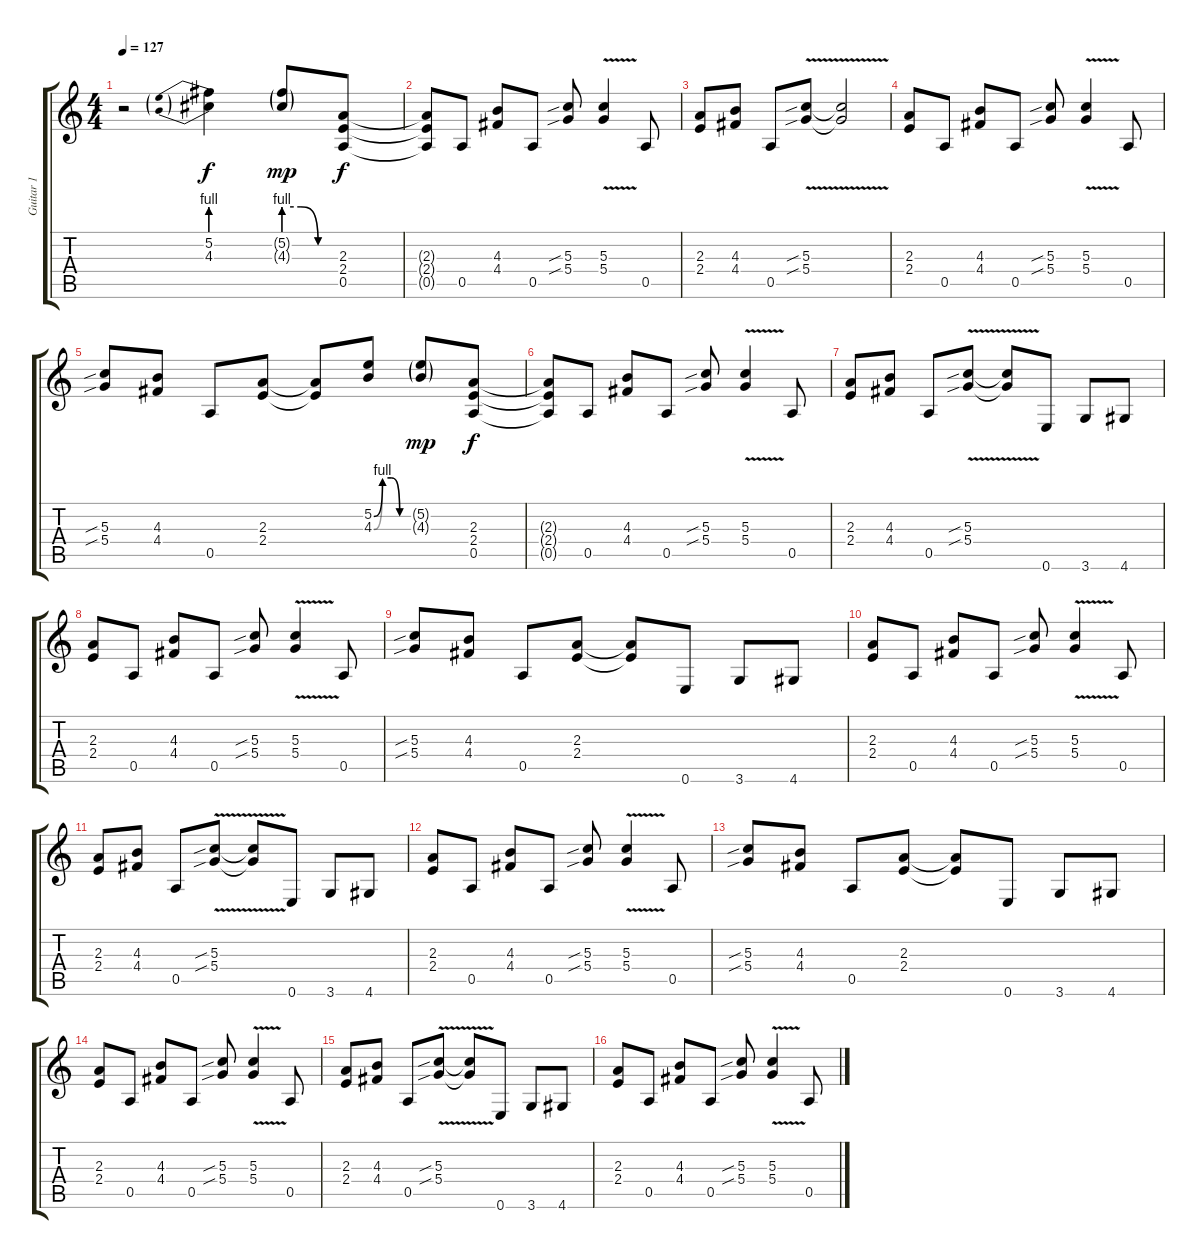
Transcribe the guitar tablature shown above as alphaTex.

\track ("Guitar 1" "Guitar 1") {instrument distortionguitar}
\staff {score tabs}
\tuning (E4 B3 G3 D3 A2 E2) {hide}
\ts (4 4)
\tempo 127
\clef g2
\ks c
r.2{dy f instrument distortionguitar} (5.2{be (prebend 0 4 60 4)} 4.3{be (prebend 0 4 60 4)}).4 (5.2{be (custom 0 4 20 4 40 0 60 0) g} 4.3{be (custom 0 4 20 4 40 0 60 0) g}).8{dy mp} (2.3 2.4 0.5).8{dy f} |
(2.3{t} 2.4{t} 0.5{t}).8 0.5.8 (4.3 4.4).8 0.5.8 (5.3{sib} 5.4{sib}).8 (5.3{v} 5.4{v}).4 0.5.8 |
(2.3 2.4).8 (4.3 4.4).8 0.5.8 (5.3{v sib} 5.4{v sib}).8 (5.3{t} 5.4{t}).2 |
(2.3 2.4).8 0.5.8 (4.3 4.4).8 0.5.8 (5.3{sib} 5.4{sib}).8 (5.3{v} 5.4{v}).4 0.5.8 |
(5.3{sib} 5.4{sib}).8 (4.3 4.4).8 0.5.8 (2.3 2.4).8 (2.3{t} 2.4{t}).8 (5.2{be (custom 0 0 15 4 30 4 45 0 60 0)} 4.3{be (custom 0 0 15 4 30 4 45 0 60 0)}).8 (5.2{g} 4.3{g}).8{dy mp} (2.3 2.4 0.5).8{dy f} |
(2.3{t} 2.4{t} 0.5{t}).8 0.5.8 (4.3 4.4).8 0.5.8 (5.3{sib} 5.4{sib}).8 (5.3{v} 5.4{v}).4 0.5.8 |
(2.3 2.4).8 (4.3 4.4).8 0.5.8 (5.3{v sib} 5.4{v sib}).8 (5.3{t} 5.4{t}).8 0.6.8 3.6.8 4.6.8 |
(2.3 2.4).8 0.5.8 (4.3 4.4).8 0.5.8 (5.3{sib} 5.4{sib}).8 (5.3{v} 5.4{v}).4 0.5.8 |
(5.3{sib} 5.4{sib}).8 (4.3 4.4).8 0.5.8 (2.3 2.4).8 (2.3{t} 2.4{t}).8 0.6.8 3.6.8 4.6.8 |
(2.3 2.4).8 0.5.8 (4.3 4.4).8 0.5.8 (5.3{sib} 5.4{sib}).8 (5.3{v} 5.4{v}).4 0.5.8 |
(2.3 2.4).8 (4.3 4.4).8 0.5.8 (5.3{v sib} 5.4{v sib}).8 (5.3{t} 5.4{t}).8 0.6.8 3.6.8 4.6.8 |
(2.3 2.4).8 0.5.8 (4.3 4.4).8 0.5.8 (5.3{sib} 5.4{sib}).8 (5.3{v} 5.4{v}).4 0.5.8 |
(5.3{sib} 5.4{sib}).8 (4.3 4.4).8 0.5.8 (2.3 2.4).8 (2.3{t} 2.4{t}).8 0.6.8 3.6.8 4.6.8 |
(2.3 2.4).8 0.5.8 (4.3 4.4).8 0.5.8 (5.3{sib} 5.4{sib}).8 (5.3{v} 5.4{v}).4 0.5.8 |
(2.3 2.4).8 (4.3 4.4).8 0.5.8 (5.3{v sib} 5.4{v sib}).8 (5.3{t} 5.4{t}).8 0.6.8 3.6.8 4.6.8 |
(2.3 2.4).8 0.5.8 (4.3 4.4).8 0.5.8 (5.3{sib} 5.4{sib}).8 (5.3{v} 5.4{v}).4 0.5.8
